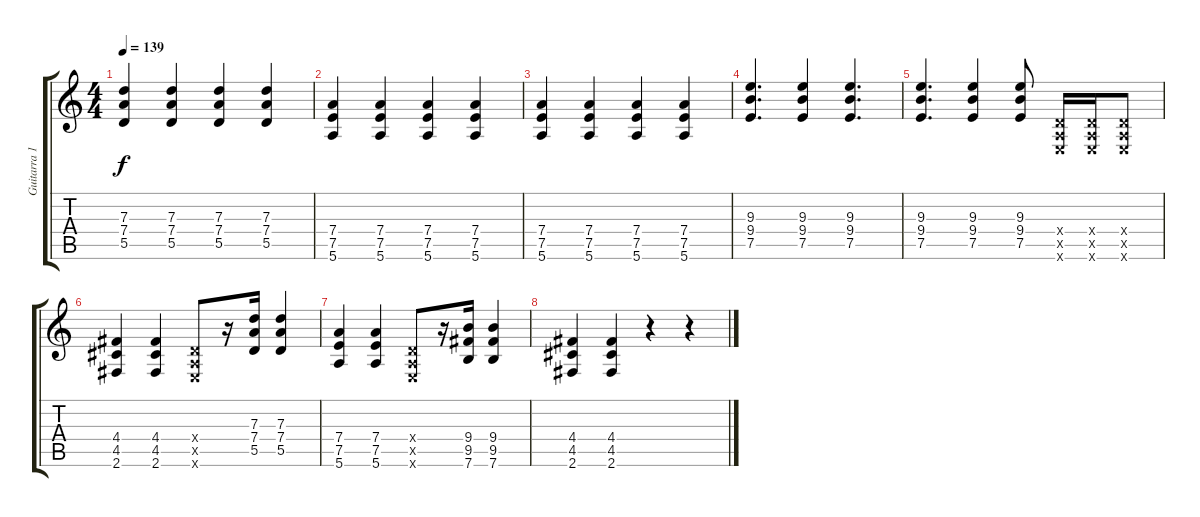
\track ("Guitarra 1" "Guitarra 1") {instrument overdrivenguitar}
\staff {score tabs}
\tuning (E4 B3 G3 D3 A2 E2) {hide}
\ts (4 4)
\tempo 139
\clef g2
\ks c
(7.3 7.4 5.5).4{dy f} (7.3 7.4 5.5).4 (7.3 7.4 5.5).4 (7.3 7.4 5.5).4 |
(7.4 7.5 5.6).4 (7.4 7.5 5.6).4 (7.4 7.5 5.6).4 (7.4 7.5 5.6).4 |
(7.4 7.5 5.6).4 (7.4 7.5 5.6).4 (7.4 7.5 5.6).4 (7.4 7.5 5.6).4 |
(9.3 9.4 7.5).4{d} (9.3 9.4 7.5).4 (9.3 9.4 7.5).4{d} |
(9.3 9.4 7.5).4{d} (9.3 9.4 7.5).4 (9.3 9.4 7.5).8 (0.4{x} 0.5{x} 0.6{x}).16 (0.4{x} 0.5{x} 0.6{x}).16 (0.4{x} 0.5{x} 0.6{x}).8 |
(4.4 4.5 2.6).4 (4.4 4.5 2.6).4 (0.4{x} 0.5{x} 0.6{x}).8 r.16 (7.3 7.4 5.5).16 (7.3 7.4 5.5).4 |
(7.4 7.5 5.6).4 (7.4 7.5 5.6).4 (0.4{x} 0.5{x} 0.6{x}).8 r.16 (9.4 9.5 7.6).16 (9.4 9.5 7.6).4 |
(4.4 4.5 2.6).4 (4.4 4.5 2.6).4 r.4 r.4
